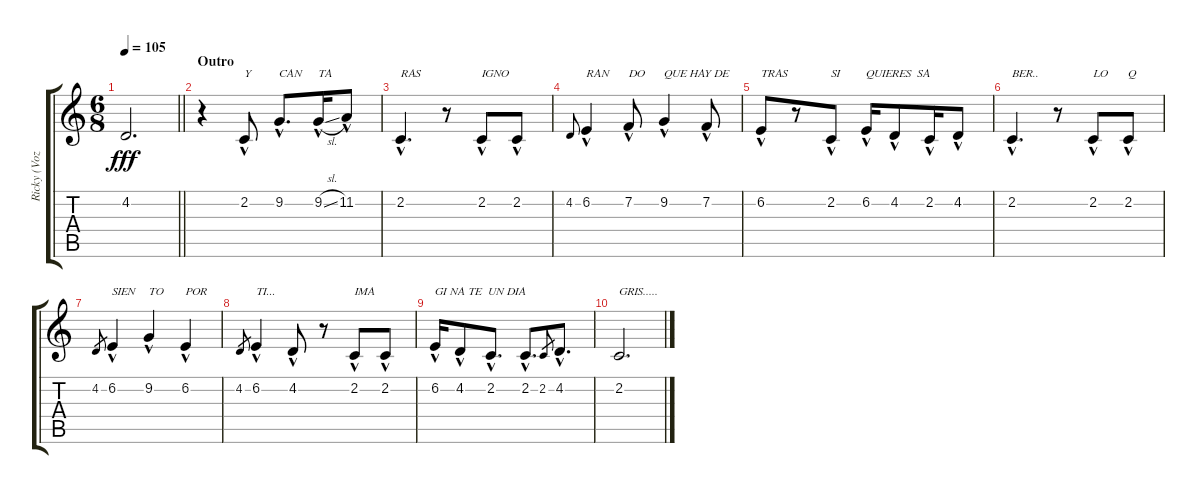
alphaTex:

\track ("Ricky (Voz)" "Ricky (Voz") {instrument lead1square}
\staff {score tabs}
\tuning (Eb4 Bb3 Gb3 Db3 Ab2 Eb2) {hide}
\ts (6 8)
\tempo 105
\clef g2
\barLineRight lightlight
\ks c
4.2{t}.2{d dy fff} |
\section ("" "Outro")
r.4 2.2{hac}.8{txt "Y"} 9.2{hac}.8{d txt "CAN"} 9.2{sl hac}.16{txt "TA"} 11.2{hac}.8 |
2.2{hac}.4{d txt "RAS"} r.8 2.2{hac}.8{txt "IGNO"} 2.2{hac}.8 |
4.2.8{gr onbeat} 6.2{hac}.4{txt "RAN"} 7.2{hac}.8{txt "DO"} 9.2{hac}.4{txt "QUE HAY DE"} 7.2{hac}.8 |
6.2{hac}.8{txt "TRAS"} r.8 2.2{hac}.8{txt "SI"} 6.2{hac}.16{txt "QUIERES  SA"} 4.2{hac}.8 2.2{hac}.16 4.2{hac}.8 |
2.2{hac}.4{d txt "BER.."} r.8 2.2{hac}.8{txt "LO"} 2.2{hac}.8{txt "Q"} |
4.2.8{gr} 6.2{hac}.4{txt "SIEN"} 9.2{hac}.4{txt "TO"} 6.2{hac}.4{txt "POR"} |
4.2.8{gr} 6.2{hac}.4{txt "TI..."} 4.2{hac}.8 r.8 2.2{hac}.8{txt "IMA"} 2.2{hac}.8 |
6.2{hac}.16{txt "GI NA TE  UN DIA "} 4.2{hac}.8 2.2{hac}.8{d} 2.2{hac}.8{d} 2.2.8{gr} 4.2{hac}.8{d} |
2.2.2{d txt "GRIS....."}
